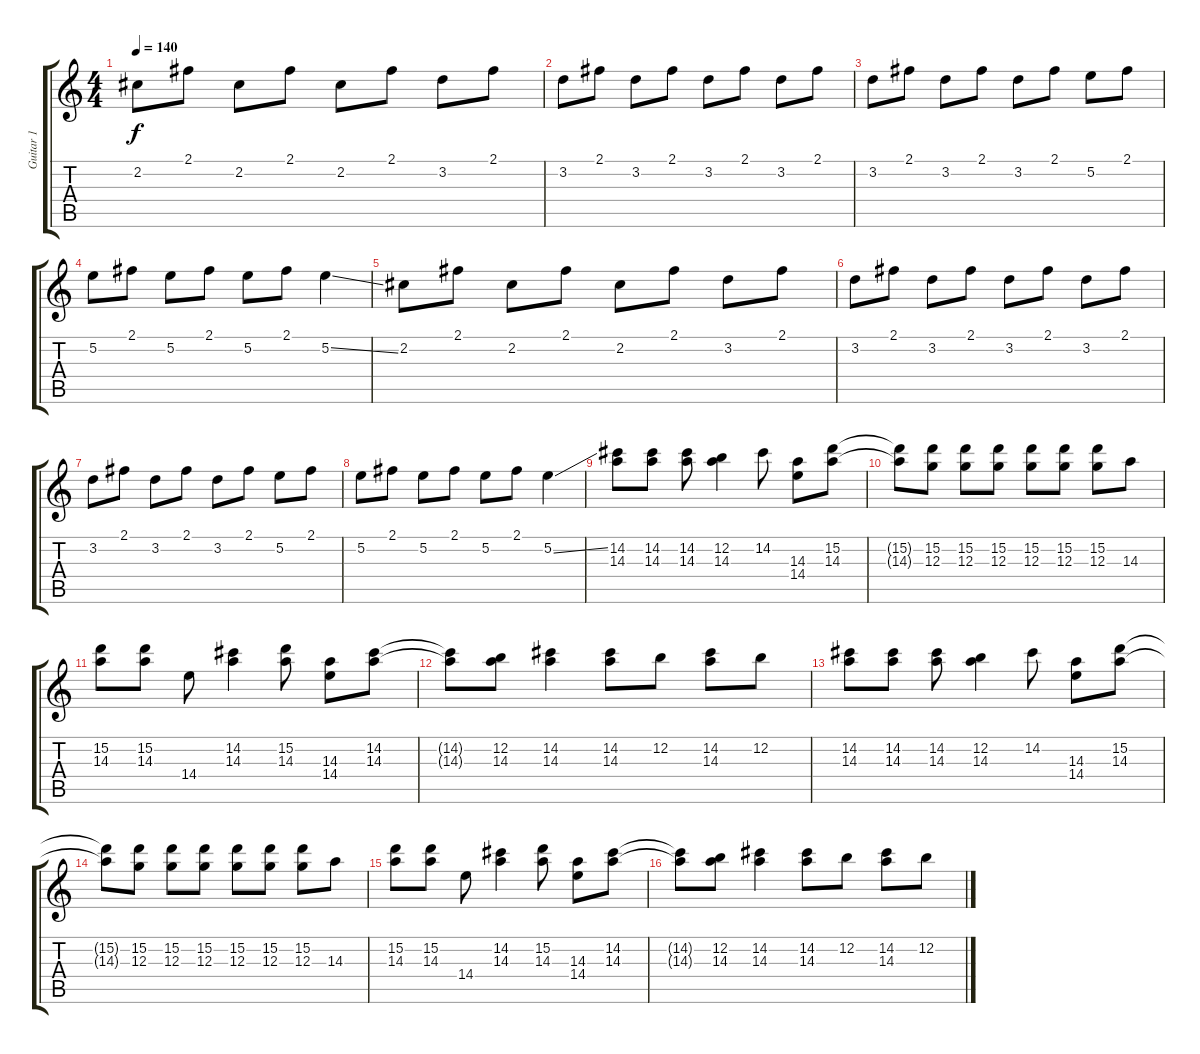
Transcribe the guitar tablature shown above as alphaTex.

\track ("Guitar 1" "Guitar 1") {instrument electricguitarclean}
\staff {score tabs}
\tuning (E4 B3 G3 D3 A2 E2) {hide}
\ts (4 4)
\tempo 140
\clef g2
\ks c
2.2.8{dy f} 2.1.8 2.2.8 2.1.8 2.2.8 2.1.8 3.2.8 2.1.8 |
3.2.8 2.1.8 3.2.8 2.1.8 3.2.8 2.1.8 3.2.8 2.1.8 |
3.2.8 2.1.8 3.2.8 2.1.8 3.2.8 2.1.8 5.2.8 2.1.8 |
5.2.8 2.1.8 5.2.8 2.1.8 5.2.8 2.1.8 5.2{ss}.4 |
2.2.8 2.1.8 2.2.8 2.1.8 2.2.8 2.1.8 3.2.8 2.1.8 |
3.2.8 2.1.8 3.2.8 2.1.8 3.2.8 2.1.8 3.2.8 2.1.8 |
3.2.8 2.1.8 3.2.8 2.1.8 3.2.8 2.1.8 5.2.8 2.1.8 |
5.2.8 2.1.8 5.2.8 2.1.8 5.2.8 2.1.8 5.2{ss}.4 |
(14.2 14.3).8{volume 16} (14.2 14.3).8 (14.2 14.3).8 (12.2 14.3).4 14.2.8 (14.3 14.4).8 (15.2 14.3).8 |
(15.2{t} 14.3{t}).8 (15.2 12.3).8 (15.2 12.3).8 (15.2 12.3).8 (15.2 12.3).8 (15.2 12.3).8 (15.2 12.3).8 14.3.8 |
(15.2 14.3).8 (15.2 14.3).8 14.4.8 (14.2 14.3).4 (15.2 14.3).8 (14.3 14.4).8 (14.2 14.3).8 |
(14.2{t} 14.3{t}).8 (12.2 14.3).8 (14.2 14.3).4 (14.2 14.3).8 12.2.8 (14.2 14.3).8 12.2.8 |
(14.2 14.3).8{volume 16} (14.2 14.3).8 (14.2 14.3).8 (12.2 14.3).4 14.2.8 (14.3 14.4).8 (15.2 14.3).8 |
(15.2{t} 14.3{t}).8 (15.2 12.3).8 (15.2 12.3).8 (15.2 12.3).8 (15.2 12.3).8 (15.2 12.3).8 (15.2 12.3).8 14.3.8 |
(15.2 14.3).8 (15.2 14.3).8 14.4.8 (14.2 14.3).4 (15.2 14.3).8 (14.3 14.4).8 (14.2 14.3).8 |
(14.2{t} 14.3{t}).8 (12.2 14.3).8 (14.2 14.3).4 (14.2 14.3).8 12.2.8 (14.2 14.3).8 12.2.8
